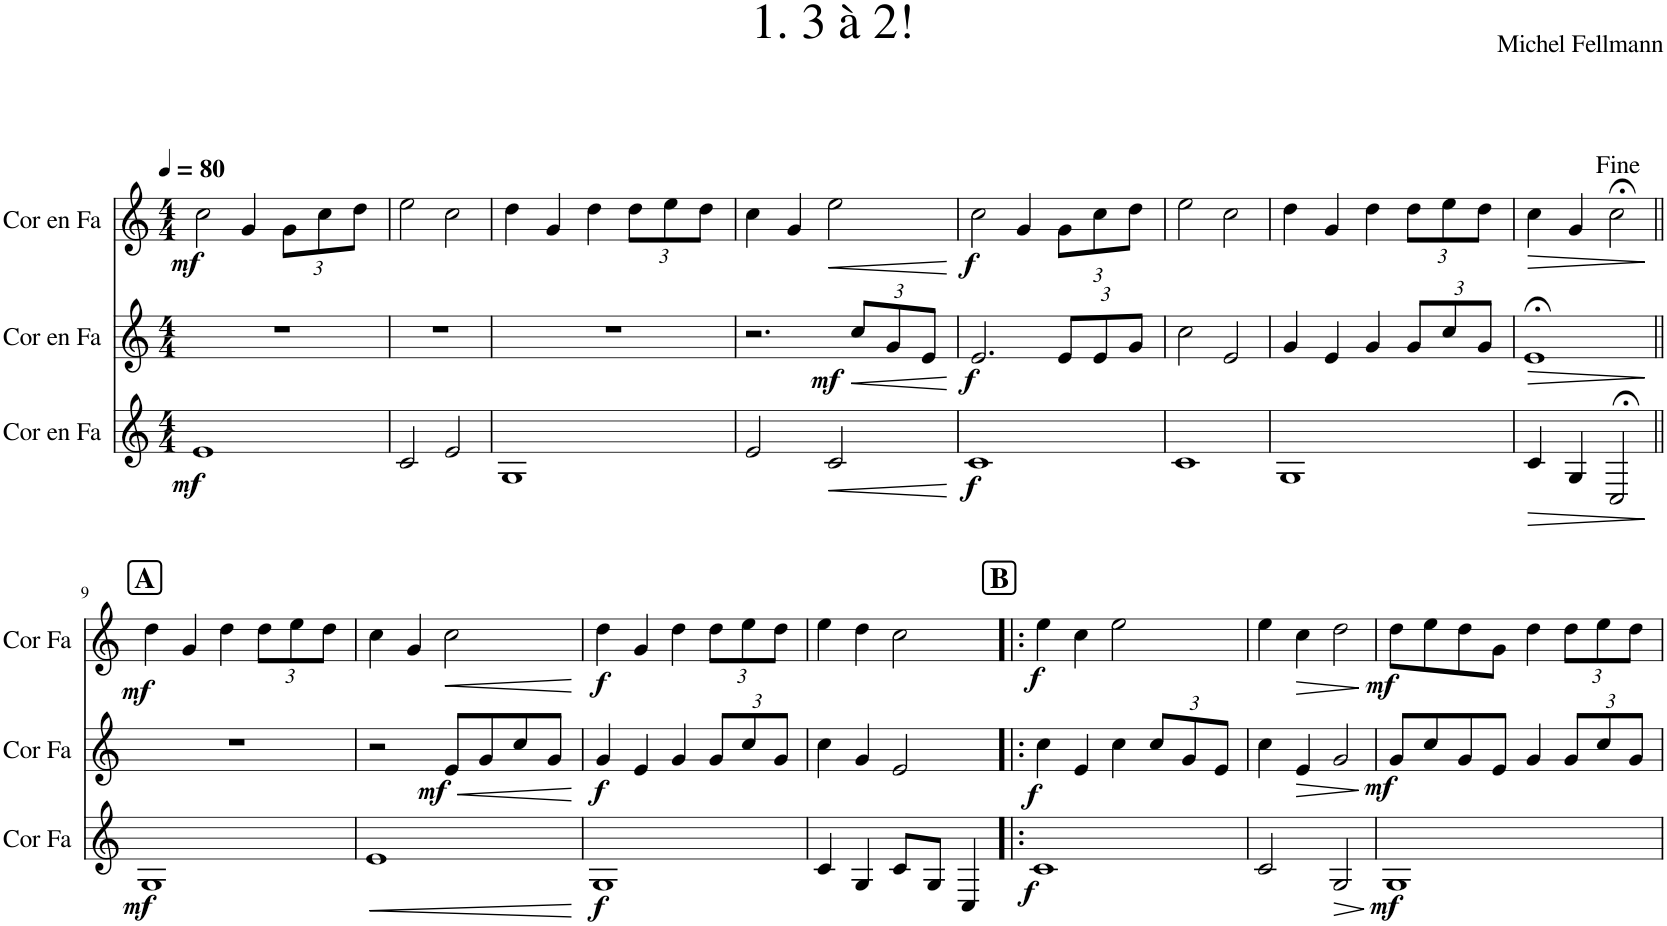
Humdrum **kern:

**kern	**dynam	**kern	**dynam	**kern	**dynam
*part3	*part3	*part2	*part2	*part1	*part1
*staff3	*staff3	*staff2	*staff2	*staff1	*staff1
*I"Cor en Fa	*	*I"Cor en Fa	*	*I"Cor en Fa	*
*I'Cor Fa	*	*I'Cor Fa	*	*I'Cor Fa	*
*clefG2	*	*clefG2	*	*clefG2	*
*Trd4c7	*	*Trd4c7	*	*Trd4c7	*
*k[]	*	*k[]	*	*k[]	*
*M4/4	*	*M4/4	*	*M4/4	*
*MM80	*	*MM80	*	*MM80	*
=1	=1	=1	=1	=1	=1
!	!LO:DY:b	!	!	!	!LO:DY:b
1e	mf	1r	.	2cc\	mf
.	.	.	.	4g/	.
*	*	*	*	*Xbrackettup	*
.	.	.	.	12g\L	.
.	.	.	.	12cc\	.
.	.	.	.	12dd\J	.
=2	=2	=2	=2	=2	=2
2c/	.	1r	.	2ee\	.
2e/	.	.	.	2cc\	.
=3	=3	=3	=3	=3	=3
1G	.	1r	.	4dd\	.
.	.	.	.	4g/	.
.	.	.	.	4dd\	.
.	.	.	.	12dd\L	.
.	.	.	.	12ee\	.
.	.	.	.	12dd\J	.
=4	=4	=4	=4	=4	=4
2e/	.	2.r	.	4cc\	.
.	.	.	.	4g/	.
!	!LO:HP:b	!	!	!	!LO:HP:b
2c/	<	.	.	2ee\	<
*	*	*Xbrackettup	*	*	*
!	!	!	!LO:HP:b	!	!
!	!	!	!LO:DY:n=1:b	!	!
.	.	12cc/L	< mf	.	.
.	.	12g/	.	.	.
.	.	12e/J	.	.	.
.	[	.	[	.	[
=5	=5	=5	=5	=5	=5
!	!LO:DY:b	!	!LO:DY:b	!	!LO:DY:b
1c	f	2.e/	f	2cc\	f
.	.	.	.	4g/	.
.	.	12e/L	.	12g\L	.
.	.	12e/	.	12cc\	.
.	.	12g/J	.	12dd\J	.
=6	=6	=6	=6	=6	=6
1c	.	2cc\	.	2ee\	.
.	.	2e/	.	2cc\	.
=7	=7	=7	=7	=7	=7
1G	.	4g/	.	4dd\	.
.	.	4e/	.	4g/	.
.	.	4g/	.	4dd\	.
.	.	12g/L	.	12dd\L	.
.	.	12cc/	.	12ee\	.
.	.	12g/J	.	12dd\J	.
=8	=8	=8	=8	=8	=8
!	!LO:HP:b	!	!LO:HP:b	!	!LO:HP:b
4c/	>	1e;<	>	4cc\	>
4G/	.	.	.	4g/	.
2C;</	.	.	.	2cc;<\	.
.	]	.	]	.	]
!!LO:LB:g=z
!!LO:REH:place=s1:a:B:cj:fs=14:t=A
=9||	=9||	=9||	=9||	=9||	=9||
!	!LO:DY:b	!	!	!	!LO:DY:b
1G	mf	1r	.	4dd\	mf
.	.	.	.	4g/	.
.	.	.	.	4dd\	.
.	.	.	.	12dd\L	.
.	.	.	.	12ee\	.
.	.	.	.	12dd\J	.
=10	=10	=10	=10	=10	=10
!	!LO:HP:b	!	!	!	!
1e	<	2r	.	4cc\	.
.	.	.	.	4g/	.
!	!	!	!LO:HP:b	!	!LO:HP:b
!	!	!	!LO:DY:n=1:b	!	!
.	.	8e/L	< mf	2cc\	<
.	.	8g/	.	.	.
.	.	8cc/	.	.	.
.	.	8g/J	.	.	.
.	[	.	[	.	[
=11	=11	=11	=11	=11	=11
!	!LO:DY:b	!	!LO:DY:b	!	!LO:DY:b
1G	f	4g/	f	4dd\	f
.	.	4e/	.	4g/	.
.	.	4g/	.	4dd\	.
.	.	12g/L	.	12dd\L	.
.	.	12cc/	.	12ee\	.
.	.	12g/J	.	12dd\J	.
=12	=12	=12	=12	=12	=12
4c/	.	4cc\	.	4ee\	.
4G/	.	4g/	.	4dd\	.
8c/L	.	2e/	.	2cc\	.
8G/J	.	.	.	.	.
4C/	.	.	.	.	.
!!LO:REH:place=s1:a:B:cj:fs=14:t=B
=13!|:	=13!|:	=13!|:	=13!|:	=13!|:	=13!|:
!	!LO:DY:b	!	!LO:DY:b	!	!LO:DY:b
1c	f	4cc\	f	4ee\	f
.	.	4e/	.	4cc\	.
.	.	4cc\	.	2ee\	.
.	.	12cc/L	.	.	.
.	.	12g/	.	.	.
.	.	12e/J	.	.	.
=14	=14	=14	=14	=14	=14
2c/	.	4cc\	.	4ee\	.
!	!	!	!LO:HP:b	!	!LO:HP:b
.	.	4e/	>	4cc\	>
!	!LO:HP:b	!	!	!	!
2G/	>	2g/	.	2dd\	.
.	]	.	]	.	]
=15	=15	=15	=15	=15	=15
!	!LO:DY:b	!	!LO:DY:b	!	!LO:DY:b
1G	mf	8g/L	mf	8dd\L	mf
.	.	8cc/	.	8ee\	.
.	.	8g/	.	8dd\	.
.	.	8e/J	.	8g\J	.
.	.	4g/	.	4dd\	.
.	.	12g/L	.	12dd\L	.
.	.	12cc/	.	12ee\	.
.	.	12g/J	.	12dd\J	.
=	=	=	=	=	=
*-	*-	*-	*-	*-	*-
